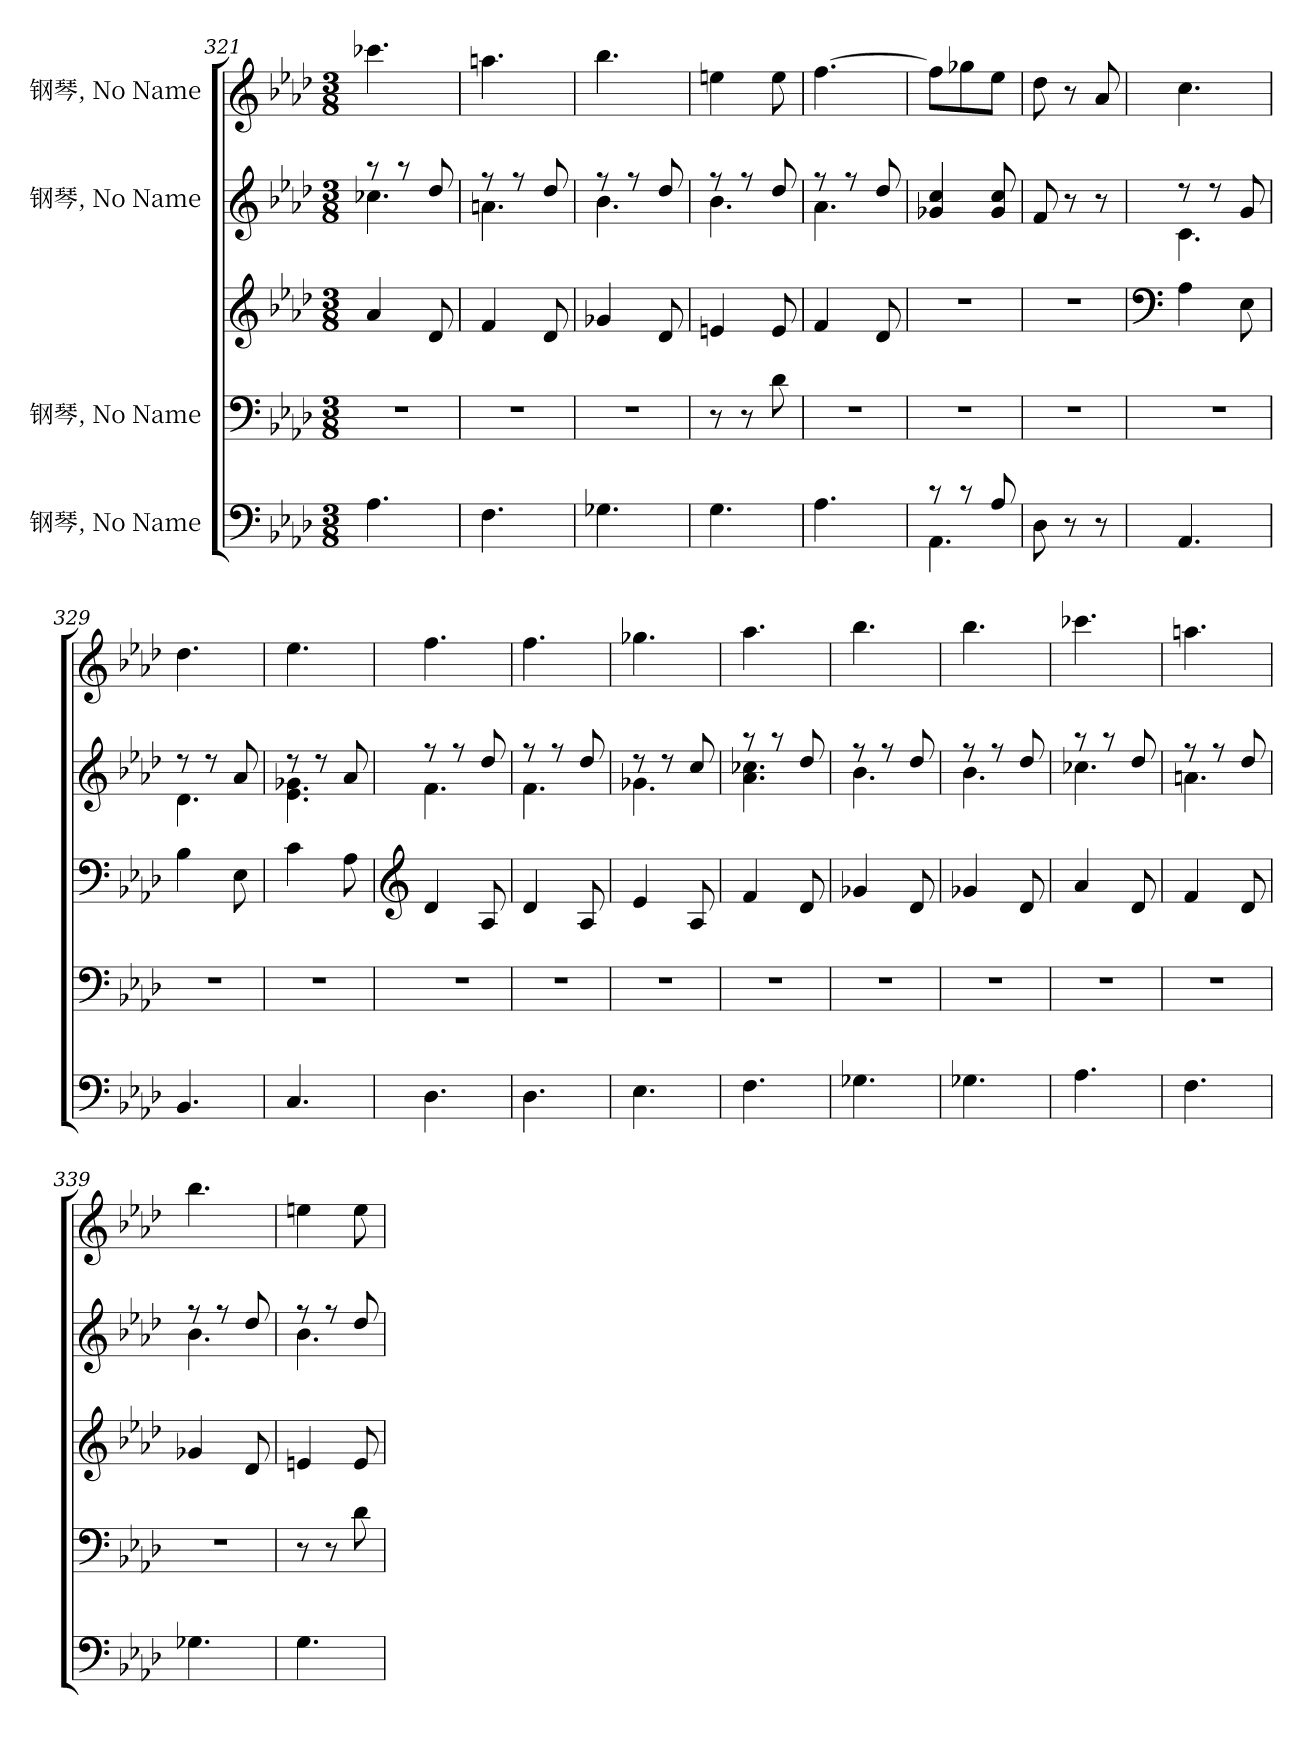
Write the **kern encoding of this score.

**kern	**kern	**kern	**kern	**kern
*part4	*part3	*part3	*part2	*part1
*staff5	*staff4	*staff3	*staff2	*staff1
*I"钢琴, No Name	*I"钢琴, No Name	*	*I"钢琴, No Name	*I"钢琴, No Name
*clefF4	*clefF4	*clefG2	*clefG2	*clefG2
*k[b-e-a-d-]	*k[b-e-a-d-]	*k[b-e-a-d-]	*k[b-e-a-d-]	*k[b-e-a-d-]
*M3/8	*M3/8	*M3/8	*M3/8	*M3/8
=321	=321	=321	=321	=321
*	*	*	*^	*
4.A-\	4.r	4a-/	8r	4.cc-X\	4.ccc-X\
.	.	.	8r	.	.
.	.	8d-/	8dd-/	.	.
=322	=322	=322	=322	=322	=322
4.F\	4.r	4f/	8r	4.an\	4.aan\
.	.	.	8r	.	.
.	.	8d-/	8dd-/	.	.
=323	=323	=323	=323	=323	=323
4.G-X\	4.r	4g-X/	8r	4.b-\	4.bb-\
.	.	.	8r	.	.
.	.	8d-/	8dd-/	.	.
=324	=324	=324	=324	=324	=324
*	*	*	*	*	*MM129
4.G\	8r	4en/	8r	4.b-\	4een\
.	8r	.	8r	.	.
.	8d-\	8e/	8dd-/	.	8ee\
=325	=325	=325	=325	=325	=325
4.A-\	4.r	4f/	8r	4.a-\	[4.ff\
.	.	.	8r	.	.
.	.	8d-/	8dd-/	.	.
*	*	*	*v	*v	*
=326	=326	=326	=326	=326
*^	*	*	*	*
8r	4.AA-\	4.r	4.r	4g-X/ 4cc/	8ff\L]
8r	.	.	.	.	8gg-X\
8A-/	.	.	.	8g-/ 8cc/	8ee-\J
*v	*v	*	*	*	*
=327	=327	=327	=327	=327
8D-\	4.r	4.r	8f/	8dd-\
8r	.	.	8r	8r
8r	.	.	8r	8a-/
!!LO:LB:g=z
=328	=328	=328	=328	=328
*	*	*clefF4	*	*
*	*	*	*	*MM129
*	*	*	*^	*
4.AA-/	4.r	4A-\	8r	4.c\	4.cc\
.	.	.	8r	.	.
.	.	8E-\	8g/	.	.
=329	=329	=329	=329	=329	=329
4.BB-/	4.r	4B-\	8r	4.d-\	4.dd-\
.	.	.	8r	.	.
.	.	8E-\	8a-/	.	.
=330	=330	=330	=330	=330	=330
4.C/	4.r	4c\	8r	4.e-\ 4.g-X\	4.ee-\
.	.	.	8r	.	.
.	.	8A-\	8a-/	.	.
=331	=331	=331	=331	=331	=331
*	*	*clefG2	*	*	*
4.D-\	4.r	4d-/	8r	4.f\	4.ff\
.	.	.	8r	.	.
.	.	8A-/	8dd-/	.	.
=332	=332	=332	=332	=332	=332
*	*	*	*	*	*MM129
4.D-\	4.r	4d-/	8r	4.f\	4.ff\
.	.	.	8r	.	.
.	.	8A-/	8dd-/	.	.
=333	=333	=333	=333	=333	=333
4.E-\	4.r	4e-/	8r	4.g-X\	4.gg-X\
.	.	.	8r	.	.
.	.	8A-/	8cc/	.	.
=334	=334	=334	=334	=334	=334
4.F\	4.r	4f/	8r	4.a-\ 4.cc-X\	4.aa-\
.	.	.	8r	.	.
.	.	8d-/	8dd-/	.	.
!!LO:PB:g=z
=335	=335	=335	=335	=335	=335
4.G-X\	4.r	4g-X/	8r	4.b-\	4.bb-\
.	.	.	8r	.	.
.	.	8d-/	8dd-/	.	.
=336	=336	=336	=336	=336	=336
*	*	*	*	*	*MM129
4.G-X\	4.r	4g-X/	8r	4.b-\	4.bb-\
.	.	.	8r	.	.
.	.	8d-/	8dd-/	.	.
=337	=337	=337	=337	=337	=337
4.A-\	4.r	4a-/	8r	4.cc-X\	4.ccc-X\
.	.	.	8r	.	.
.	.	8d-/	8dd-/	.	.
=338	=338	=338	=338	=338	=338
4.F\	4.r	4f/	8r	4.an\	4.aan\
.	.	.	8r	.	.
.	.	8d-/	8dd-/	.	.
=339	=339	=339	=339	=339	=339
4.G-X\	4.r	4g-X/	8r	4.b-\	4.bb-\
.	.	.	8r	.	.
.	.	8d-/	8dd-/	.	.
=340	=340	=340	=340	=340	=340
*	*	*	*	*	*MM129
4.G\	8r	4en/	8r	4.b-\	4een\
.	8r	.	8r	.	.
.	8d-\	8e/	8dd-/	.	8ee\
*	*	*	*v	*v	*
=	=	=	=	=
*-	*-	*-	*-	*-
